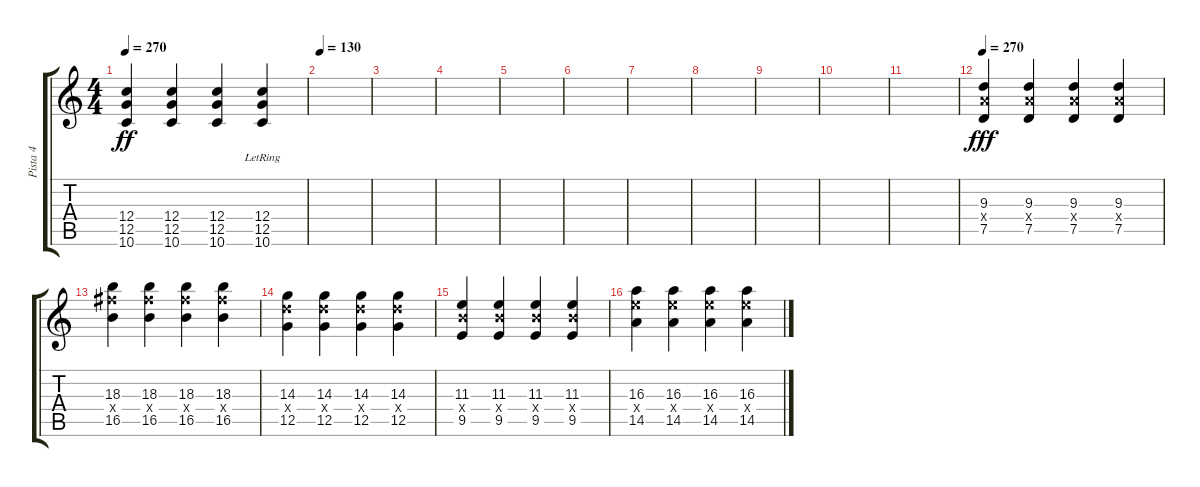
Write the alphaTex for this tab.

\track ("Pista 4" "Pista 4") {instrument distortionguitar}
\staff {score tabs}
\tuning (D4 A3 F3 C3 G2 D2) {hide}
\ts (4 4)
\tempo 270
\clef g2
\ks c
(12.4 12.5 10.6).4{dy ff} (12.4 12.5 10.6).4 (12.4 12.5 10.6).4 (12.4{lr} 12.5{lr} 10.6{lr}).4 |
\tempo 130
|
|
|
|
|
|
|
|
|
|
\tempo 270
(9.3 9.4{x} 7.5).4{dy fff} (9.3 9.4{x} 7.5).4 (9.3 9.4{x} 7.5).4 (9.3 9.4{x} 7.5).4 |
(18.3 18.4{x} 16.5).4 (18.3 18.4{x} 16.5).4 (18.3 18.4{x} 16.5).4 (18.3 18.4{x} 16.5).4 |
(14.3 14.4{x} 12.5).4 (14.3 14.4{x} 12.5).4 (14.3 14.4{x} 12.5).4 (14.3 14.4{x} 12.5).4 |
(11.3 11.4{x} 9.5).4 (11.3 11.4{x} 9.5).4 (11.3 11.4{x} 9.5).4 (11.3 11.4{x} 9.5).4 |
(16.3 16.4{x} 14.5).4 (16.3 16.4{x} 14.5).4 (16.3 16.4{x} 14.5).4 (16.3 16.4{x} 14.5).4
